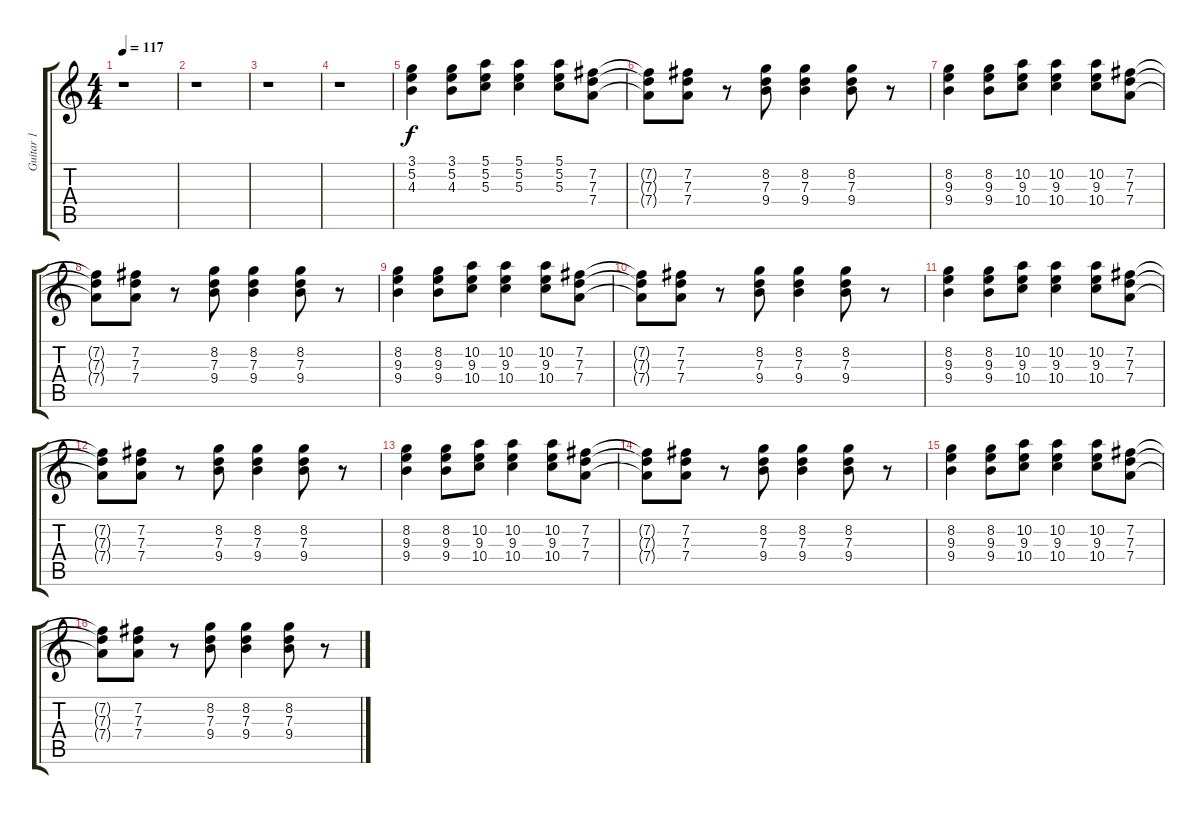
\track ("Guitar 1" "Guitar 1") {instrument electricbasspick}
\staff {score tabs}
\tuning (E4 B3 G3 D3 A2 E2) {hide}
\ts (4 4)
\tempo 117
\clef g2
\ks c
r.1{dy f} |
r.1 |
r.1 |
r.1 |
(3.1 5.2 4.3).4 (3.1 5.2 4.3).8 (5.1 5.2 5.3).8 (5.1 5.2 5.3).4 (5.1 5.2 5.3).8 (7.2 7.3 7.4).8 |
(7.2{t} 7.3{t} 7.4{t}).8 (7.2 7.3 7.4).8 r.8 (8.2 7.3 9.4).8 (8.2 7.3 9.4).4 (8.2 7.3 9.4).8 r.8 |
(8.2 9.3 9.4).4 (8.2 9.3 9.4).8 (10.2 9.3 10.4).8 (10.2 9.3 10.4).4 (10.2 9.3 10.4).8 (7.2 7.3 7.4).8 |
(7.2{t} 7.3{t} 7.4{t}).8 (7.2 7.3 7.4).8 r.8 (8.2 7.3 9.4).8 (8.2 7.3 9.4).4 (8.2 7.3 9.4).8 r.8 |
(8.2 9.3 9.4).4 (8.2 9.3 9.4).8 (10.2 9.3 10.4).8 (10.2 9.3 10.4).4 (10.2 9.3 10.4).8 (7.2 7.3 7.4).8 |
(7.2{t} 7.3{t} 7.4{t}).8 (7.2 7.3 7.4).8 r.8 (8.2 7.3 9.4).8 (8.2 7.3 9.4).4 (8.2 7.3 9.4).8 r.8 |
(8.2 9.3 9.4).4 (8.2 9.3 9.4).8 (10.2 9.3 10.4).8 (10.2 9.3 10.4).4 (10.2 9.3 10.4).8 (7.2 7.3 7.4).8 |
(7.2{t} 7.3{t} 7.4{t}).8 (7.2 7.3 7.4).8 r.8 (8.2 7.3 9.4).8 (8.2 7.3 9.4).4 (8.2 7.3 9.4).8 r.8 |
(8.2 9.3 9.4).4 (8.2 9.3 9.4).8 (10.2 9.3 10.4).8 (10.2 9.3 10.4).4 (10.2 9.3 10.4).8 (7.2 7.3 7.4).8 |
(7.2{t} 7.3{t} 7.4{t}).8 (7.2 7.3 7.4).8 r.8 (8.2 7.3 9.4).8 (8.2 7.3 9.4).4 (8.2 7.3 9.4).8 r.8 |
(8.2 9.3 9.4).4 (8.2 9.3 9.4).8 (10.2 9.3 10.4).8 (10.2 9.3 10.4).4 (10.2 9.3 10.4).8 (7.2 7.3 7.4).8 |
(7.2{t} 7.3{t} 7.4{t}).8 (7.2 7.3 7.4).8 r.8 (8.2 7.3 9.4).8 (8.2 7.3 9.4).4 (8.2 7.3 9.4).8 r.8
